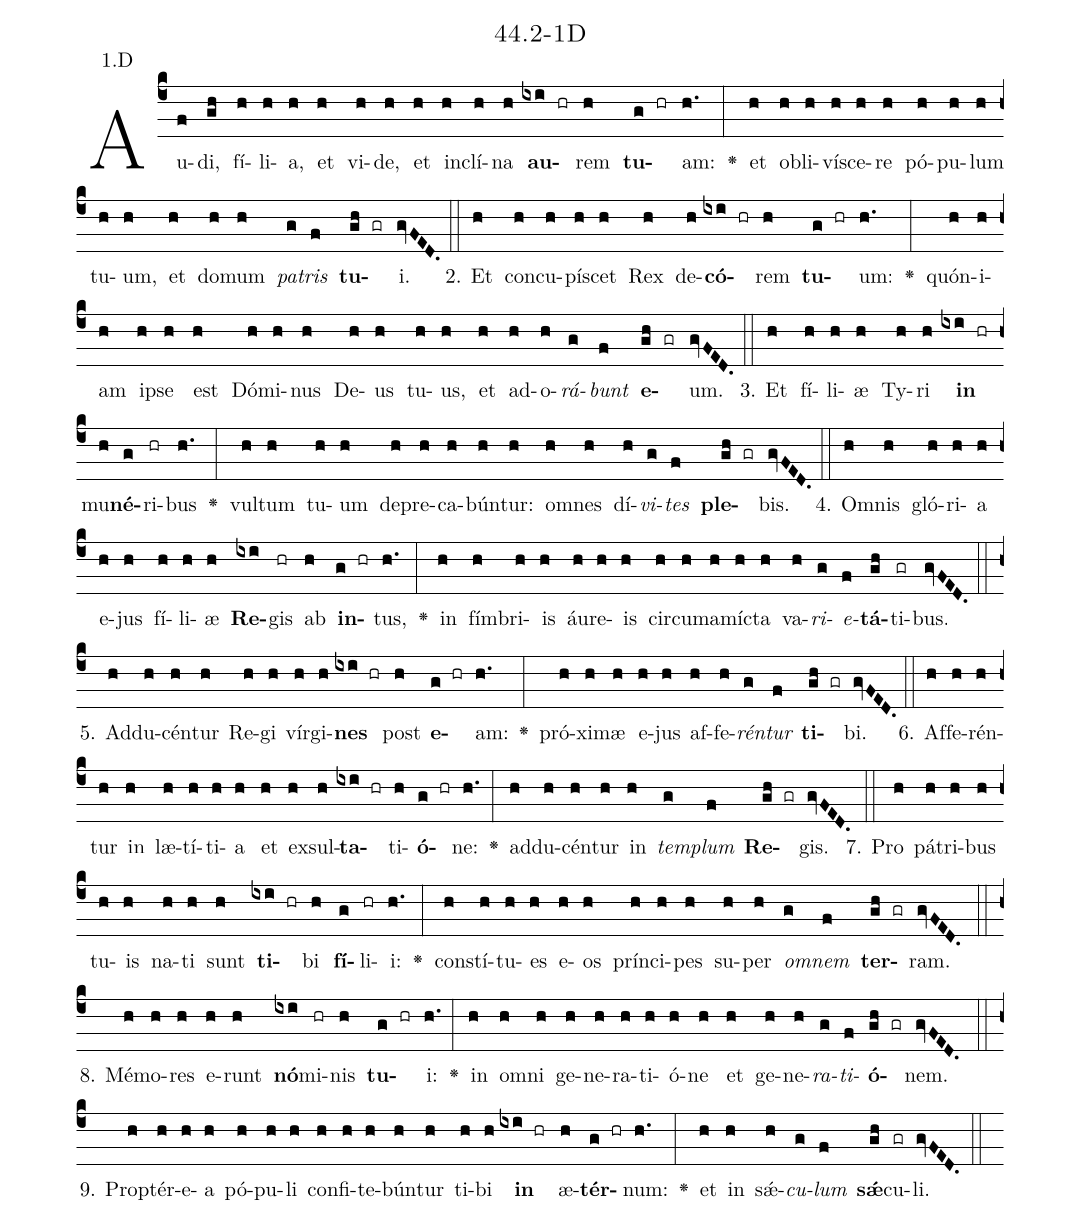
name: 44.2-1D;
annotation: 1.D;
%%
(c4)Au(f)di,(gh) fí(h)li(h)a,(h) et(h) vi(h)de,(h) et(h) in(h)clí(h)na(h) <b>au</b>(ixi hr)rem(h) <b>tu</b>(g hr)am:(h.) <v>\greheightstar</v>(:) et(h) ob(h)li(h)ví(h)sce(h)re(h) pó(h)pu(h)lum(h) tu(h)um,(h) et(h) do(h)mum(h) <i>pa</i>(g)<i>tris</i>(f) <b>tu</b>(gh gr)i.(gvFED.) (::)
2. Et(h) con(h)cu(h)pí(h)scet(h) Rex(h) de(h)<b>có</b>(ixi hr)rem(h) <b>tu</b>(g hr)um:(h.) <v>\greheightstar</v>(:) quón(h)i(h)am(h) ip(h)se(h) est(h) Dó(h)mi(h)nus(h) De(h)us(h) tu(h)us,(h) et(h) ad(h)o(h)<i>rá</i>(g)<i>bunt</i>(f) <b>e</b>(gh gr)um.(gvFED.) (::)
3. Et(h) fí(h)li(h)æ(h) Ty(h)ri(h) <b>in</b>(ixi hr) mu(h)<b>né</b>(g)ri(hr)bus(h.) <v>\greheightstar</v>(:) vul(h)tum(h) tu(h)um(h) de(h)pre(h)ca(h)bún(h)tur:(h) om(h)nes(h) dí(h)<i>vi</i>(g)<i>tes</i>(f) <b>ple</b>(gh gr)bis.(gvFED.) (::)
4. Om(h)nis(h) gló(h)ri(h)a(h) e(h)jus(h) fí(h)li(h)æ(h) <b>Re</b>(ixi)gis(hr) ab(h) <b>in</b>(g hr)tus,(h.) <v>\greheightstar</v>(:) in(h) fím(h)bri(h)is(h) áu(h)re(h)is(h) cir(h)cum(h)a(h)míc(h)ta(h) va(h)<i>ri</i>(g)<i>e</i>(f)<b>tá</b>(gh)ti(gr)bus.(gvFED.) (::)
5. Ad(h)du(h)cén(h)tur(h) Re(h)gi(h) vír(h)gi(h)<b>nes</b>(ixi hr) post(h) <b>e</b>(g hr)am:(h.) <v>\greheightstar</v>(:) pró(h)xi(h)mæ(h) e(h)jus(h) af(h)fe(h)<i>rén</i>(g)<i>tur</i>(f) <b>ti</b>(gh gr)bi.(gvFED.) (::)
6. Af(h)fe(h)rén(h)tur(h) in(h) læ(h)tí(h)ti(h)a(h) et(h) ex(h)sul(h)<b>ta</b>(ixi hr)ti(h)<b>ó</b>(g hr)ne:(h.) <v>\greheightstar</v>(:) ad(h)du(h)cén(h)tur(h) in(h) <i>tem</i>(g)<i>plum</i>(f) <b>Re</b>(gh gr)gis.(gvFED.) (::)
7. Pro(h) pá(h)tri(h)bus(h) tu(h)is(h) na(h)ti(h) sunt(h) <b>ti</b>(ixi hr)bi(h) <b>fí</b>(g)li(hr)i:(h.) <v>\greheightstar</v>(:) con(h)stí(h)tu(h)es(h) e(h)os(h) prín(h)ci(h)pes(h) su(h)per(h) <i>om</i>(g)<i>nem</i>(f) <b>ter</b>(gh gr)ram.(gvFED.) (::)
8. Mé(h)mo(h)res(h) e(h)runt(h) <b>nó</b>(ixi)mi(hr)nis(h) <b>tu</b>(g hr)i:(h.) <v>\greheightstar</v>(:) in(h) om(h)ni(h) ge(h)ne(h)ra(h)ti(h)ó(h)ne(h) et(h) ge(h)ne(h)<i>ra</i>(g)<i>ti</i>(f)<b>ó</b>(gh gr)nem.(gvFED.) (::)
9. Prop(h)tér(h)e(h)a(h) pó(h)pu(h)li(h) con(h)fi(h)te(h)bún(h)tur(h) ti(h)bi(h) <b>in</b>(ixi hr) æ(h)<b>tér</b>(g hr)num:(h.) <v>\greheightstar</v>(:) et(h) in(h) sǽ(h)<i>cu</i>(g)<i>lum</i>(f) <b>sǽ</b>(gh)cu(gr)li.(gvFED.) (::)
